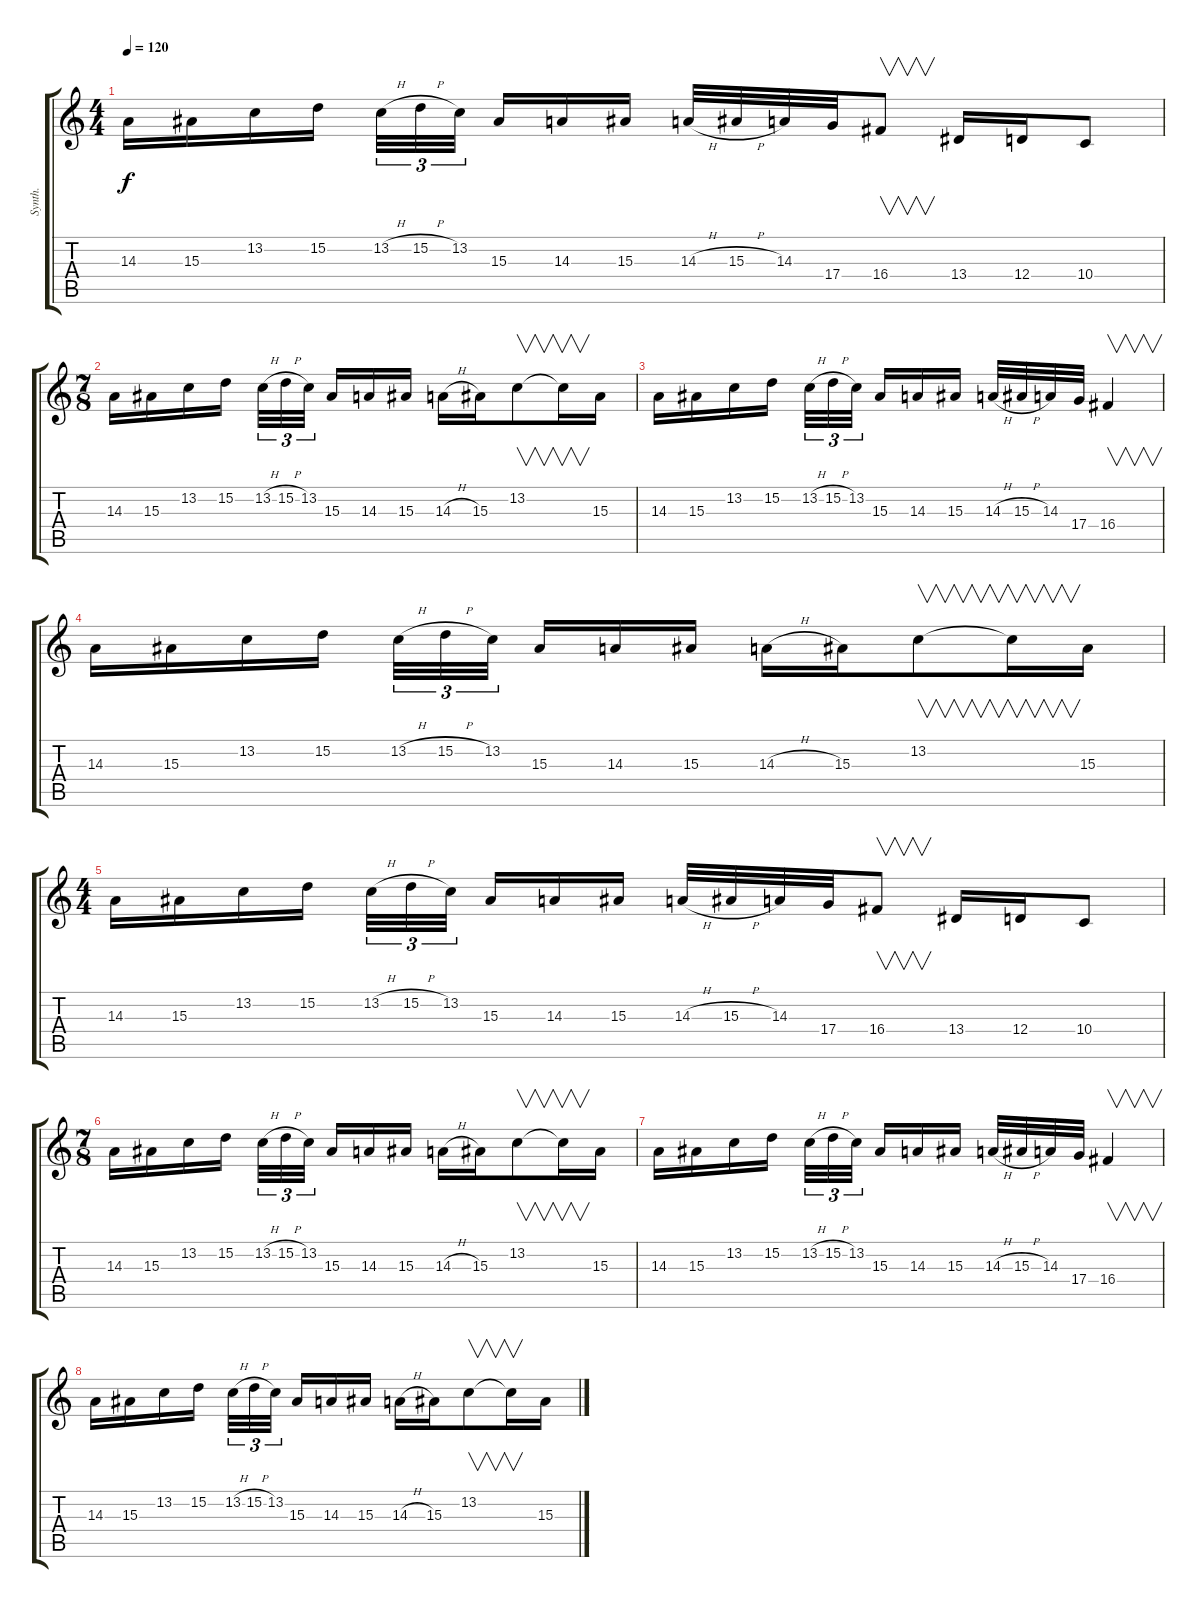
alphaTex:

\track ("Synth." "Synth.") {instrument sitar}
\staff {score tabs}
\tuning (E4 B3 G3 D3 A2 E2) {hide}
\ts (4 4)
\tempo 120
\clef g2
\ks c
14.3.16{dy f} 15.3.16 13.2.16 15.2.16 13.2{h}.32{tu (3 2)} 15.2{h}.32{tu (3 2)} 13.2.32{tu (3 2)} 15.3.16 14.3.16 15.3.16 14.3{h}.32 15.3{h}.32 14.3.32 17.4.32 16.4.8{v} 13.4.16 12.4.16 10.4.8 |
\ts (7 8)
14.3.16 15.3.16 13.2.16 15.2.16 13.2{h}.32{tu (3 2)} 15.2{h}.32{tu (3 2)} 13.2.32{tu (3 2)} 15.3.16 14.3.16 15.3.16 14.3{h}.16 15.3.16 13.2.8{v} 13.2{t}.16{v} 15.3.16 |
14.3.16 15.3.16 13.2.16 15.2.16 13.2{h}.32{tu (3 2)} 15.2{h}.32{tu (3 2)} 13.2.32{tu (3 2)} 15.3.16 14.3.16 15.3.16 14.3{h}.32 15.3{h}.32 14.3.32 17.4.32 16.4.4{v} |
14.3.16 15.3.16 13.2.16 15.2.16 13.2{h}.32{tu (3 2)} 15.2{h}.32{tu (3 2)} 13.2.32{tu (3 2)} 15.3.16 14.3.16 15.3.16 14.3{h}.16 15.3.16 13.2.8{v} 13.2{t}.16{v} 15.3.16 |
\ts (4 4)
14.3.16 15.3.16 13.2.16 15.2.16 13.2{h}.32{tu (3 2)} 15.2{h}.32{tu (3 2)} 13.2.32{tu (3 2)} 15.3.16 14.3.16 15.3.16 14.3{h}.32 15.3{h}.32 14.3.32 17.4.32 16.4.8{v} 13.4.16 12.4.16 10.4.8 |
\ts (7 8)
14.3.16 15.3.16 13.2.16 15.2.16 13.2{h}.32{tu (3 2)} 15.2{h}.32{tu (3 2)} 13.2.32{tu (3 2)} 15.3.16 14.3.16 15.3.16 14.3{h}.16 15.3.16 13.2.8{v} 13.2{t}.16{v} 15.3.16 |
14.3.16 15.3.16 13.2.16 15.2.16 13.2{h}.32{tu (3 2)} 15.2{h}.32{tu (3 2)} 13.2.32{tu (3 2)} 15.3.16 14.3.16 15.3.16 14.3{h}.32 15.3{h}.32 14.3.32 17.4.32 16.4.4{v} |
14.3.16 15.3.16 13.2.16 15.2.16 13.2{h}.32{tu (3 2)} 15.2{h}.32{tu (3 2)} 13.2.32{tu (3 2)} 15.3.16 14.3.16 15.3.16 14.3{h}.16 15.3.16 13.2.8{v} 13.2{t}.16{v} 15.3.16
